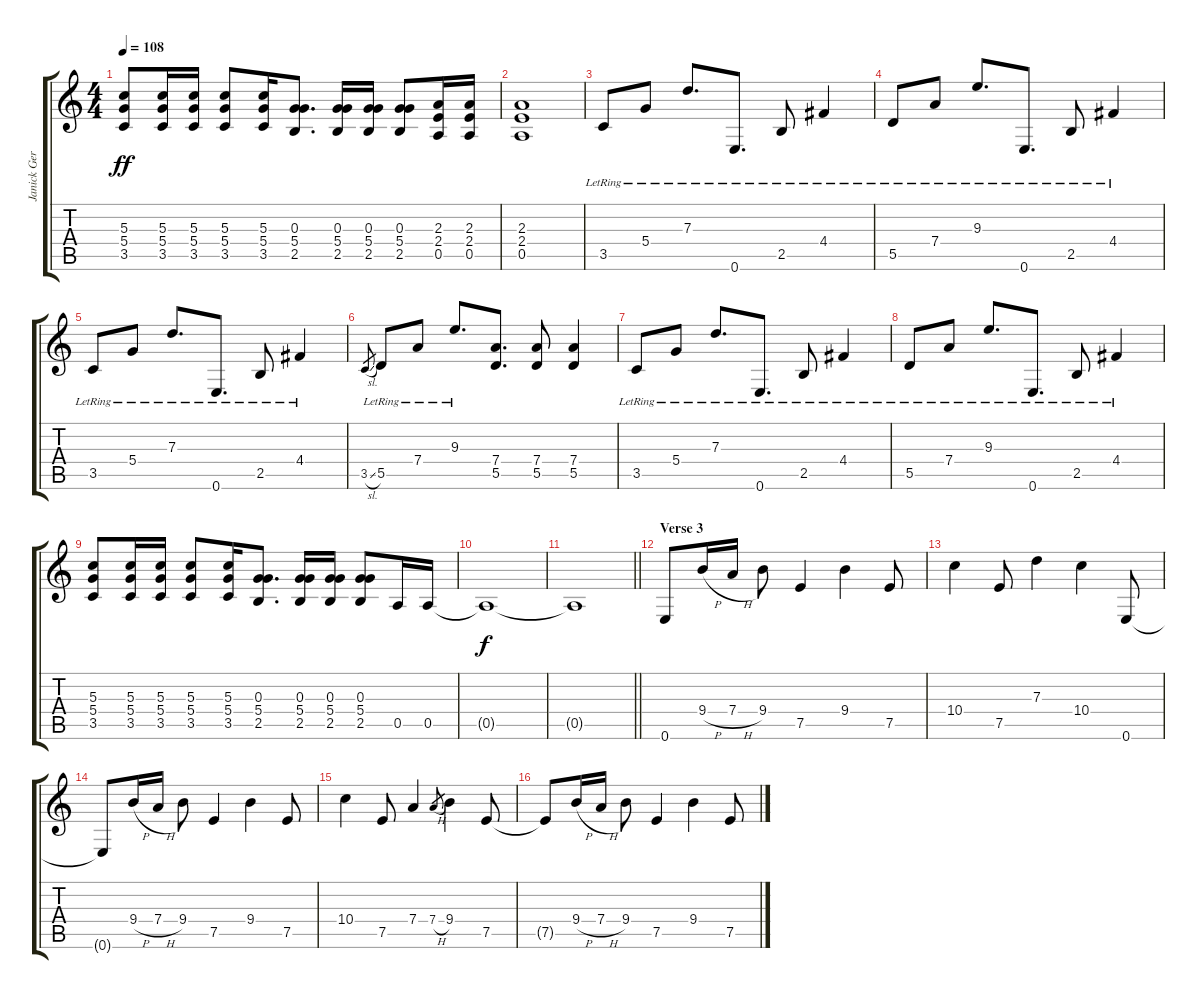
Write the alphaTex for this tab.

\track ("Janick Gers" "Janick Ger") {instrument distortionguitar}
\staff {score tabs}
\tuning (E4 B3 G3 D3 A2 E2) {hide}
\ts (4 4)
\tempo 108
\clef g2
\ks c
(5.3 5.4 3.5).8{dy ff} (5.3 5.4 3.5).16 (5.3 5.4 3.5).16 (5.3 5.4 3.5).8 (5.3 5.4 3.5).16 (0.3 5.4 2.5).8{d} (0.3 5.4 2.5).16 (0.3 5.4 2.5).16 (0.3 5.4 2.5).8 (2.3 2.4 0.5).16 (2.3 2.4 0.5).16 |
(2.3 2.4 0.5).1 |
3.5{lr}.8 5.4{lr}.8 7.3{lr}.8{d} 0.6{lr}.8{d} 2.5{lr}.8 4.4{lr}.4 |
5.5{lr}.8 7.4{lr}.8 9.3{lr}.8{d} 0.6{lr}.8{d} 2.5{lr}.8 4.4{lr}.4 |
3.5{lr}.8 5.4{lr}.8 7.3{lr}.8{d} 0.6{lr}.8{d} 2.5{lr}.8 4.4{lr}.4 |
3.5{sl}.8{gr} 5.5{lr}.8 7.4{lr}.8 9.3{lr}.8{d} (7.4 5.5).8{d} (7.4 5.5).8 (7.4 5.5).4 |
3.5{lr}.8 5.4{lr}.8 7.3{lr}.8{d} 0.6{lr}.8{d} 2.5{lr}.8 4.4{lr}.4 |
5.5{lr}.8 7.4{lr}.8 9.3{lr}.8{d} 0.6{lr}.8{d} 2.5{lr}.8 4.4{lr}.4 |
(5.3 5.4 3.5).8 (5.3 5.4 3.5).16 (5.3 5.4 3.5).16 (5.3 5.4 3.5).8 (5.3 5.4 3.5).16 (0.3 5.4 2.5).8{d} (0.3 5.4 2.5).16 (0.3 5.4 2.5).16 (0.3 5.4 2.5).8 0.5.16 0.5.16 |
0.5{t}.1{dy f} |
\barLineRight lightlight
0.5{t}.1 |
\section ("" "Verse 3")
0.6.8 9.4{h}.16 7.4{h}.16 9.4.8 7.5.4 9.4.4 7.5.8 |
10.4.4 7.5.8 7.3.4 10.4.4 0.6.8 |
0.6{t}.8 9.4{h}.16 7.4{h}.16 9.4.8 7.5.4 9.4.4 7.5.8 |
10.4.4 7.5.8 7.4.4 7.4{h}.8{gr} 9.4.4 7.5.8 |
7.5{t}.8 9.4{h}.16 7.4{h}.16 9.4.8 7.5.4 9.4.4 7.5.8
